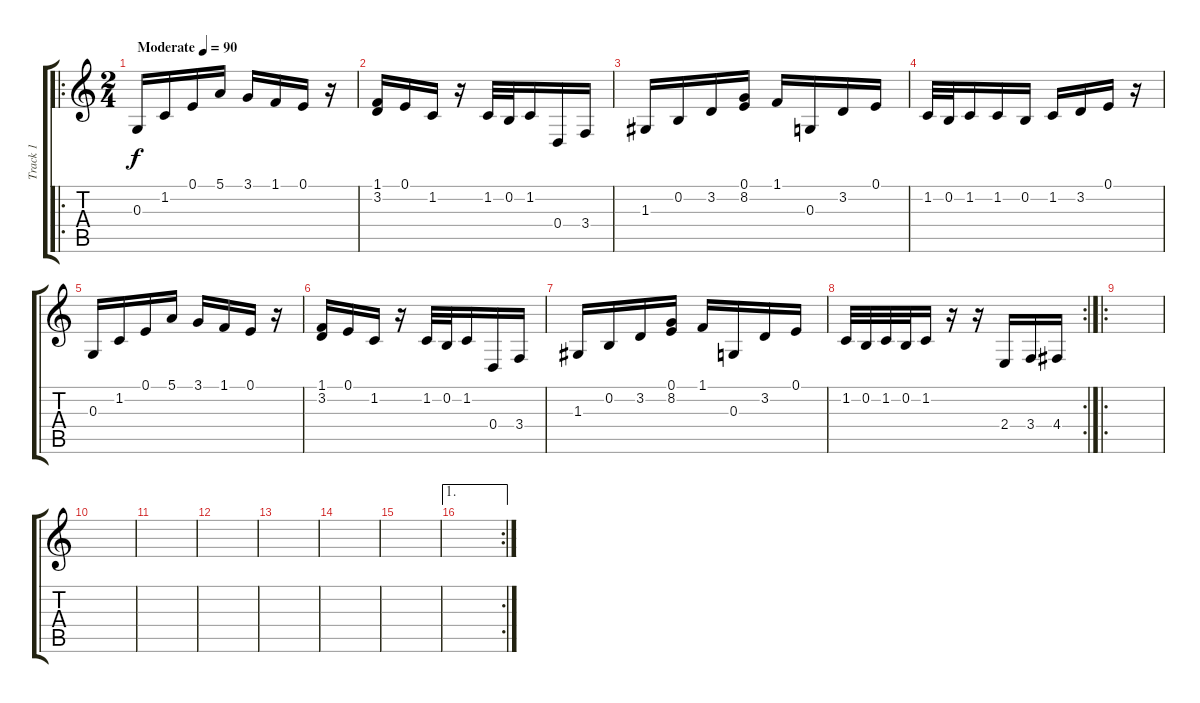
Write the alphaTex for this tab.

\track ("Track 1" "Track 1") {instrument violin}
\staff {score tabs}
\tuning (E4 B3 G3 D3 A2 E2) {hide}
\ro
\ts (2 4)
\tempo (90 "Moderate")
\clef g2
\ks c
0.3.16{dy f instrument violin} 1.2.16 0.1.16 5.1.16 3.1.16 1.1.16 0.1.16 r.16 |
(1.1 3.2).16 0.1.16 1.2.16 r.16 1.2.32 0.2.32 1.2.16 0.4.16 3.4.16 |
1.3.16 0.2.16 3.2.16 (0.1 8.2).16 1.1.16 0.3.16 3.2.16 0.1.16 |
1.2.32 0.2.32 1.2.16 1.2.16 0.2.16 1.2.16 3.2.16 0.1.16 r.16 |
0.3.16 1.2.16 0.1.16 5.1.16 3.1.16 1.1.16 0.1.16 r.16 |
(1.1 3.2).16 0.1.16 1.2.16 r.16 1.2.32 0.2.32 1.2.16 0.4.16 3.4.16 |
1.3.16 0.2.16 3.2.16 (0.1 8.2).16 1.1.16 0.3.16 3.2.16 0.1.16 |
\rc 2
1.2.32 0.2.32 1.2.32 0.2.32 1.2.16 r.16 r.16 2.4.16 3.4.16 4.4.16 |
\ro
|
|
|
|
|
|
|
\ae 1
\rc 2
